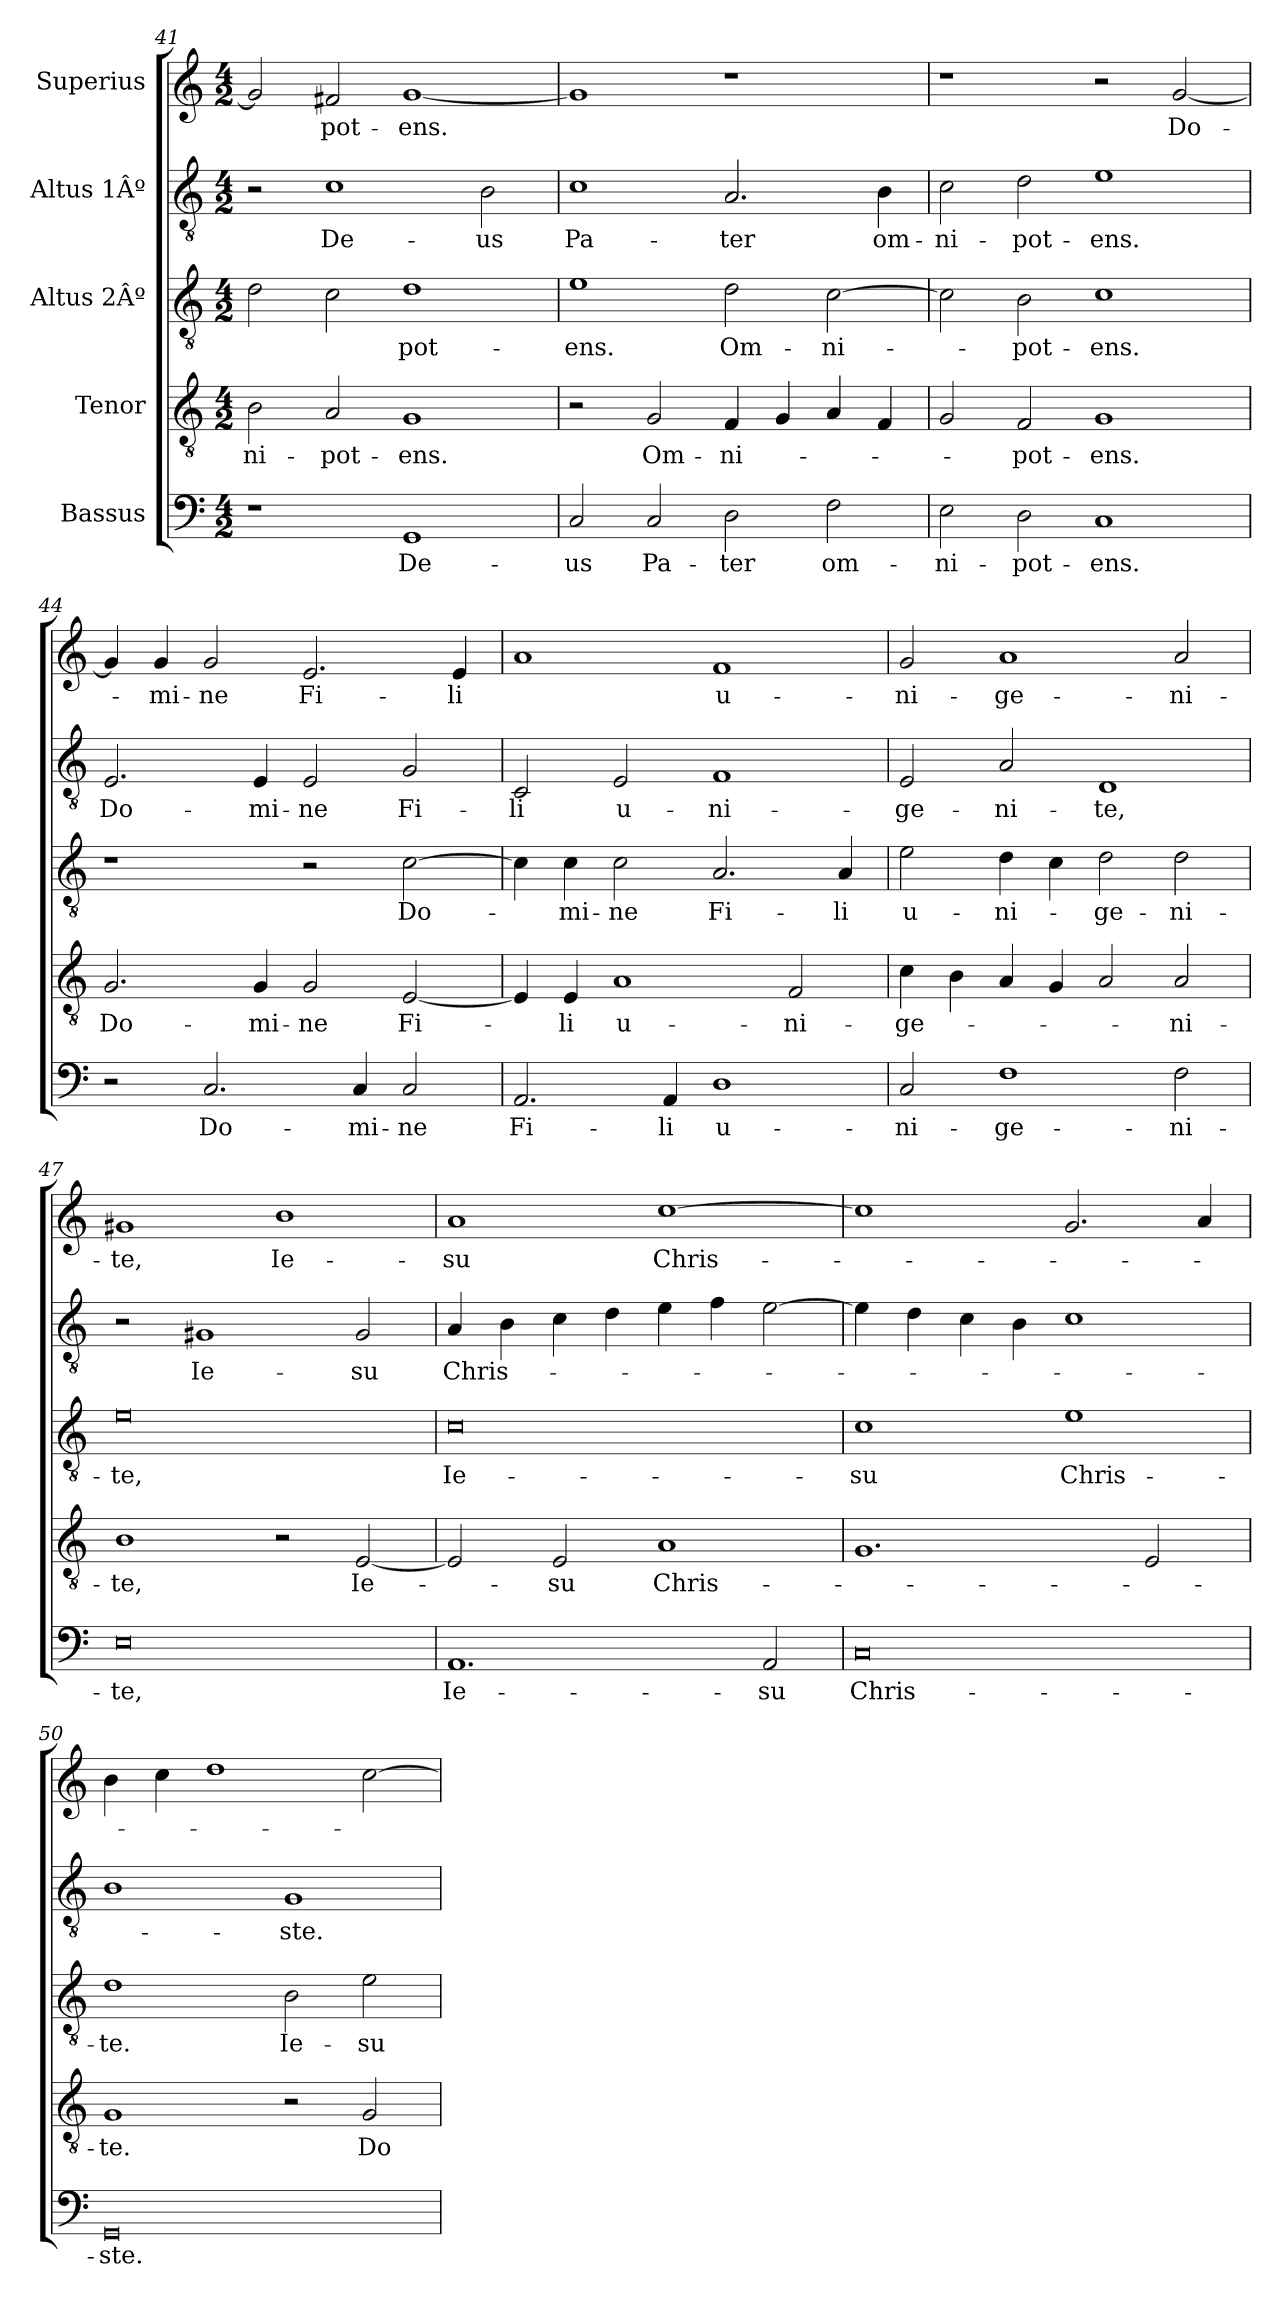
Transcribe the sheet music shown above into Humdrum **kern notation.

**kern	**text	**kern	**text	**kern	**text	**kern	**text	**kern	**text
*part5	*part5	*part4	*part4	*part3	*part3	*part2	*part2	*part1	*part1
*staff5	*staff5	*staff4	*staff4	*staff3	*staff3	*staff2	*staff2	*staff1	*staff1
*I"Bassus	*	*I"Tenor	*	*I"Altus 2Âº	*	*I"Altus 1Âº	*	*I"Superius	*
*clefF4	*	*clefGv2	*	*clefGv2	*	*clefGv2	*	*clefG2	*
*k[]	*	*k[]	*	*k[]	*	*k[]	*	*k[]	*
*M4/2	*	*M4/2	*	*M4/2	*	*M4/2	*	*M4/2	*
=41	=41	=41	=41	=41	=41	=41	=41	=41	=41
1r	.	2B\	-ni-	2d\	.	2r	.	2g/]	.
.	.	2A/	-pot-	2c\	.	1c\	De-	2f#X/	-pot-
1GG/	De-	1G/	-ens.	1d\	-pot-	.	.	[1g/	-ens.
.	.	.	.	.	.	2B\	-us	.	.
=42	=42	=42	=42	=42	=42	=42	=42	=42	=42
2C/	-us	2r	.	1e\	-ens.	1c\	Pa-	1g/]	.
2C/	Pa-	2G/	Om-	.	.	.	.	.	.
2D\	-ter	4F/	-ni-	2d\	Om-	2.A/	-ter	1r	.
.	.	4G/	.	.	.	.	.	.	.
2F\	om-	4A/	.	[2c\	-ni-	.	.	.	.
.	.	4F/	.	.	.	4B\	om-	.	.
=43	=43	=43	=43	=43	=43	=43	=43	=43	=43
2E\	-ni-	2G/	.	2c\]	.	2c\	-ni-	1r	.
2D\	-pot-	2F/	-pot-	2B\	-pot-	2d\	-pot-	.	.
1C/	-ens.	1G/	-ens.	1c\	-ens.	1e\	-ens.	2r	.
.	.	.	.	.	.	.	.	[2g/	Do-
=44	=44	=44	=44	=44	=44	=44	=44	=44	=44
2r	.	2.G/	Do-	1r	.	2.E/	Do-	4g/]	.
.	.	.	.	.	.	.	.	4g/	-mi-
2.C/	Do-	.	.	.	.	.	.	2g/	-ne
.	.	4G/	-mi-	.	.	4E/	-mi-	.	.
.	.	2G/	-ne	2r	.	2E/	-ne	2.e/	Fi-
4C/	-mi-	.	.	.	.	.	.	.	.
2C/	-ne	[2E/	Fi-	[2c\	Do-	2G/	Fi-	.	.
.	.	.	.	.	.	.	.	4e/	-li
=45	=45	=45	=45	=45	=45	=45	=45	=45	=45
2.AA/	Fi-	4E/]	.	4c\]	.	2C/	-li	1a/	.
.	.	4E/	-li	4c\	-mi-	.	.	.	.
.	.	1A/	u-	2c\	-ne	2E/	u-	.	.
4AA/	-li	.	.	.	.	.	.	.	.
1D\	u-	.	.	2.A/	Fi-	1F/	-ni-	1f/	u-
.	.	2F/	-ni-	.	.	.	.	.	.
.	.	.	.	4A/	-li	.	.	.	.
=46	=46	=46	=46	=46	=46	=46	=46	=46	=46
2C/	-ni-	4c\	-ge-	2e\	u-	2E/	-ge-	2g/	-ni-
.	.	4B\	.	.	.	.	.	.	.
1F\	-ge-	4A/	.	4d\	-ni-	2A/	-ni-	1a/	-ge-
.	.	4G/	.	4c\	.	.	.	.	.
.	.	2A/	.	2d\	-ge-	1D/	-te,	.	.
2F\	-ni-	2A/	-ni-	2d\	-ni-	.	.	2a/	-ni-
=47	=47	=47	=47	=47	=47	=47	=47	=47	=47
0E\	-te,	1B\	-te,	0e\	-te,	2r	.	1g#X/	-te,
.	.	.	.	.	.	1G#X/	Ie-	.	.
.	.	2r	.	.	.	.	.	1b\	Ie-
.	.	[2E/	Ie-	.	.	2G#/	-su	.	.
=48	=48	=48	=48	=48	=48	=48	=48	=48	=48
1.AA/	Ie-	2E/]	.	0c\	Ie-	4A/	Chris-	1a/	-su
.	.	.	.	.	.	4B\	.	.	.
.	.	2E/	-su	.	.	4c\	.	.	.
.	.	.	.	.	.	4d\	.	.	.
.	.	1A/	Chris-	.	.	4e\	.	[1cc\	Chris-
.	.	.	.	.	.	4f\	.	.	.
2AA/	-su	.	.	.	.	[2e\	.	.	.
=49	=49	=49	=49	=49	=49	=49	=49	=49	=49
0C/	Chris-	1.G/	.	1c\	-su	4e\]	.	1cc\]	.
.	.	.	.	.	.	4d\	.	.	.
.	.	.	.	.	.	4c\	.	.	.
.	.	.	.	.	.	4B\	.	.	.
.	.	.	.	1e\	Chris-	1c\	.	2.g/	.
.	.	2E/	.	.	.	.	.	.	.
.	.	.	.	.	.	.	.	4a/	.
=50	=50	=50	=50	=50	=50	=50	=50	=50	=50
0GG/	-ste.	1G/	-te.	1d\	-te.	1B\	.	4b\	.
.	.	.	.	.	.	.	.	4cc\	.
.	.	.	.	.	.	.	.	1dd\	.
.	.	2r	.	2B\	Ie-	1G/	-ste.	.	.
.	.	2G/	Do-	2e\	-su	.	.	[2cc\	.
=	=	=	=	=	=	=	=	=	=
*-	*-	*-	*-	*-	*-	*-	*-	*-	*-
